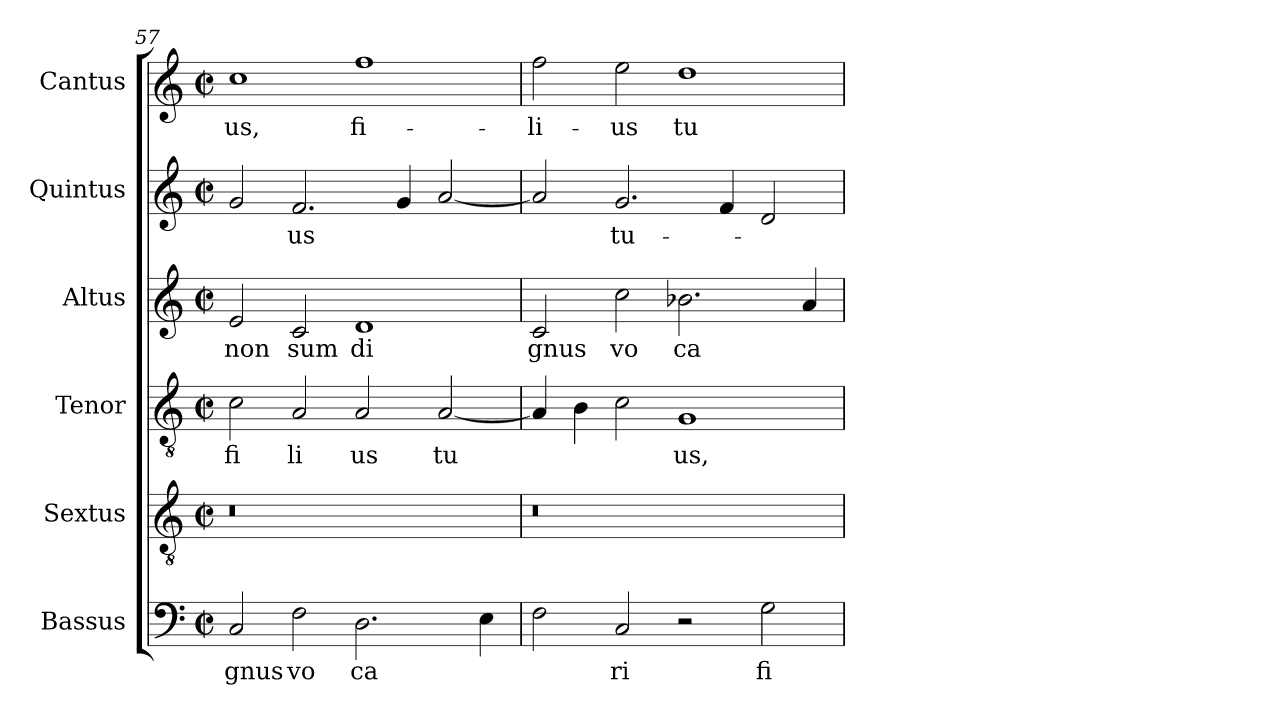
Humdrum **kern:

**kern	**text	**kern	**kern	**text	**kern	**text	**kern	**text	**kern	**text
*part6	*part6	*part5	*part4	*part4	*part3	*part3	*part2	*part2	*part1	*part1
*staff6	*staff6	*staff5	*staff4	*staff4	*staff3	*staff3	*staff2	*staff2	*staff1	*staff1
*I"Bassus	*	*I"Sextus	*I"Tenor	*	*I"Altus	*	*I"Quintus	*	*I"Cantus	*
*clefF4	*	*clefGv2	*clefGv2	*	*clefG2	*	*clefG2	*	*clefG2	*
*M2/2	*	*M2/2	*M2/2	*	*M2/2	*	*M2/2	*	*M2/2	*
*met(c|)	*	*met(c|)	*met(c|)	*	*met(c|)	*	*met(c|)	*	*met(c|)	*
=57	=57	=57	=57	=57	=57	=57	=57	=57	=57	=57
!	!LO:LY:b:cj	!	!	!LO:LY:b:cj	!	!LO:LY:b:cj	!	!	!	!LO:LY:b:cj
2C/	gnus	0r	2c\	fi	2e/	non	2g/	.	1cc	us,
!	!LO:LY:b:cj	!	!	!LO:LY:b:cj	!	!LO:LY:b:cj	!	!LO:LY:b:cj	!	!
2F\	vo	.	2A/	li	2c/	sum	2.f/	-us	.	.
!	!LO:LY:b:cj	!	!	!LO:LY:b:cj	!	!LO:LY:b:cj	!	!	!	!LO:LY:b:cj
2.D\	ca	.	2A/	us	1d	di	.	.	1ff	fi-
.	.	.	.	.	.	.	4g/	.	.	.
!	!	!	!	!LO:LY:b:cj	!	!	!	!	!	!
.	.	.	[<2A/	tu	.	.	[<2a/	.	.	.
4E\	.	.	.	.	.	.	.	.	.	.
=58	=58	=58	=58	=58	=58	=58	=58	=58	=58	=58
!	!	!	!	!	!	!LO:LY:b:cj	!	!	!	!LO:LY:b:cj
2F\	.	0r	4A/]	.	2c/	gnus	2a/]	.	2ff\	-li-
.	.	.	4B\	.	.	.	.	.	.	.
!	!LO:LY:b:cj	!	!	!	!	!LO:LY:b:cj	!	!LO:LY:b:cj	!	!LO:LY:b:cj
2C/	ri	.	2c\	.	2cc\	vo	2.g/	tu-	2ee\	-us
!	!	!	!	!LO:LY:b:cj	!	!LO:LY:b:cj	!	!	!	!LO:LY:b:cj
2r	.	.	1G	us,	2.b-X\	ca	.	.	1dd	tu-
.	.	.	.	.	.	.	4f/	.	.	.
!	!LO:LY:b:cj	!	!	!	!	!	!	!	!	!
2G\	fi	.	.	.	.	.	2d/	.	.	.
.	.	.	.	.	4a/	.	.	.	.	.
=	=	=	=	=	=	=	=	=	=	=
*-	*-	*-	*-	*-	*-	*-	*-	*-	*-	*-
